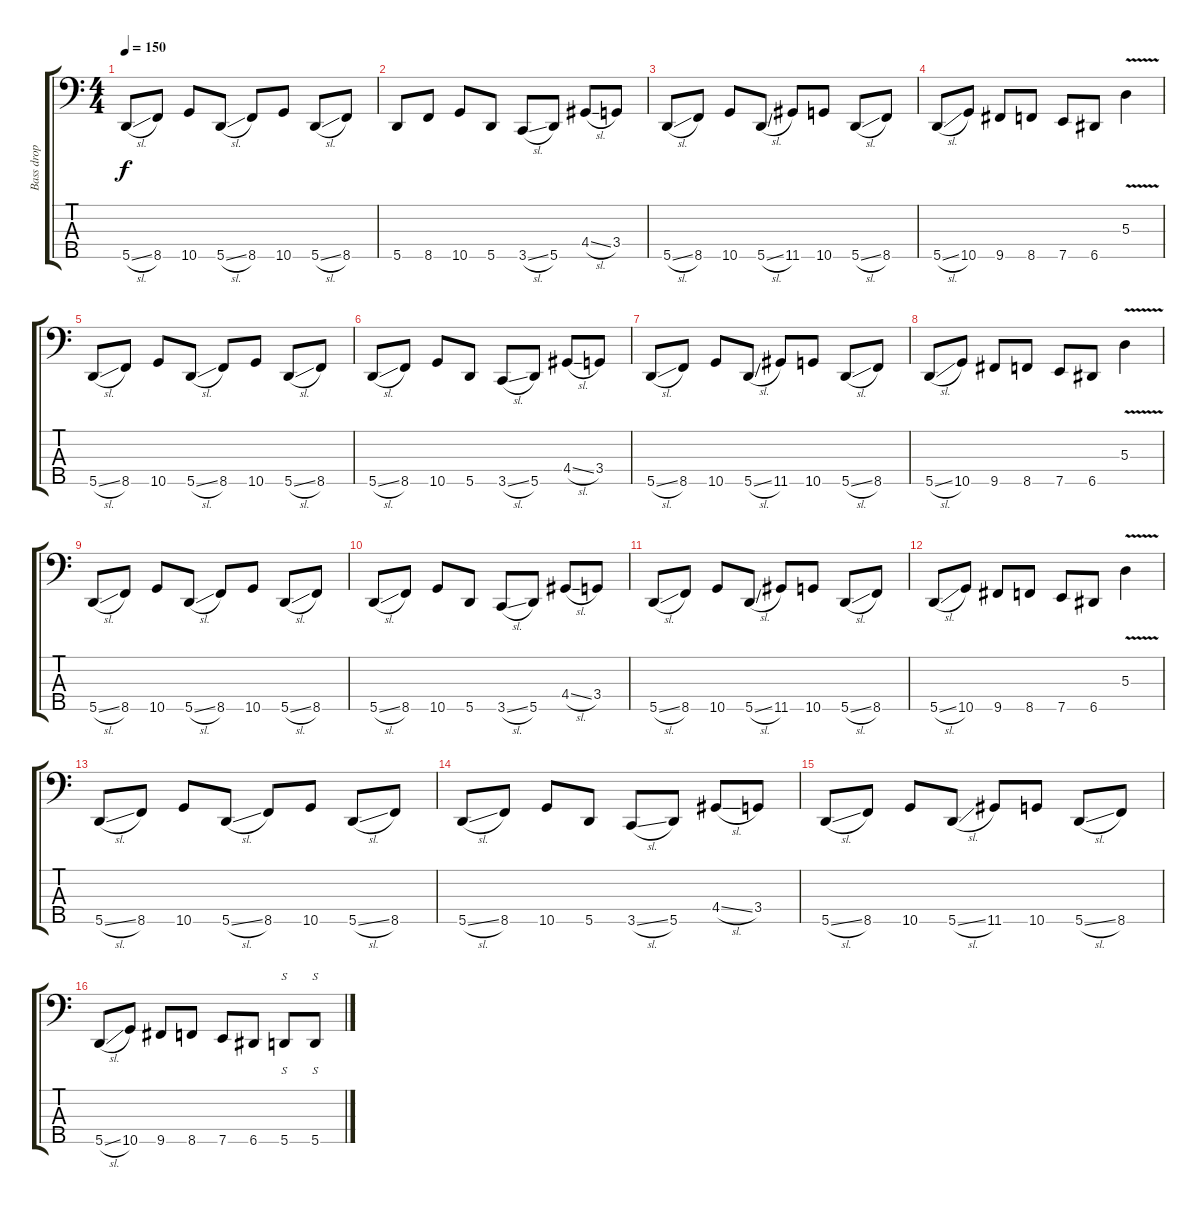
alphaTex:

\track ("Bass drop A" "Bass drop ") {instrument fretlessbass}
\staff {score tabs}
\tuning (G2 D2 A1 E1 A0) {hide}
\ts (4 4)
\tempo 150
\clef f4
\ks c
5.5{sl}.8{dy f} 8.5.8 10.5.8 5.5{sl}.8 8.5.8 10.5.8 5.5{sl}.8 8.5.8 |
5.5.8 8.5.8 10.5.8 5.5.8 3.5{sl}.8 5.5.8 4.4{sl}.8 3.4.8 |
5.5{sl}.8 8.5.8 10.5.8 5.5{sl}.8 11.5.8 10.5.8 5.5{sl}.8 8.5.8 |
5.5{sl}.8 10.5.8 9.5.8 8.5.8 7.5.8 6.5.8 5.3{v}.4 |
5.5{sl}.8 8.5.8 10.5.8 5.5{sl}.8 8.5.8 10.5.8 5.5{sl}.8 8.5.8 |
5.5{sl}.8 8.5.8 10.5.8 5.5.8 3.5{sl}.8 5.5.8 4.4{sl}.8 3.4.8 |
5.5{sl}.8 8.5.8 10.5.8 5.5{sl}.8 11.5.8 10.5.8 5.5{sl}.8 8.5.8 |
5.5{sl}.8 10.5.8 9.5.8 8.5.8 7.5.8 6.5.8 5.3{v}.4 |
5.5{sl}.8 8.5.8 10.5.8 5.5{sl}.8 8.5.8 10.5.8 5.5{sl}.8 8.5.8 |
5.5{sl}.8 8.5.8 10.5.8 5.5.8 3.5{sl}.8 5.5.8 4.4{sl}.8 3.4.8 |
5.5{sl}.8 8.5.8 10.5.8 5.5{sl}.8 11.5.8 10.5.8 5.5{sl}.8 8.5.8 |
5.5{sl}.8 10.5.8 9.5.8 8.5.8 7.5.8 6.5.8 5.3{v}.4 |
5.5{sl}.8 8.5.8 10.5.8 5.5{sl}.8 8.5.8 10.5.8 5.5{sl}.8 8.5.8 |
5.5{sl}.8 8.5.8 10.5.8 5.5.8 3.5{sl}.8 5.5.8 4.4{sl}.8 3.4.8 |
5.5{sl}.8 8.5.8 10.5.8 5.5{sl}.8 11.5.8 10.5.8 5.5{sl}.8 8.5.8 |
5.5{sl}.8 10.5.8 9.5.8 8.5.8 7.5.8 6.5.8 5.5.8{s} 5.5.8{s}
